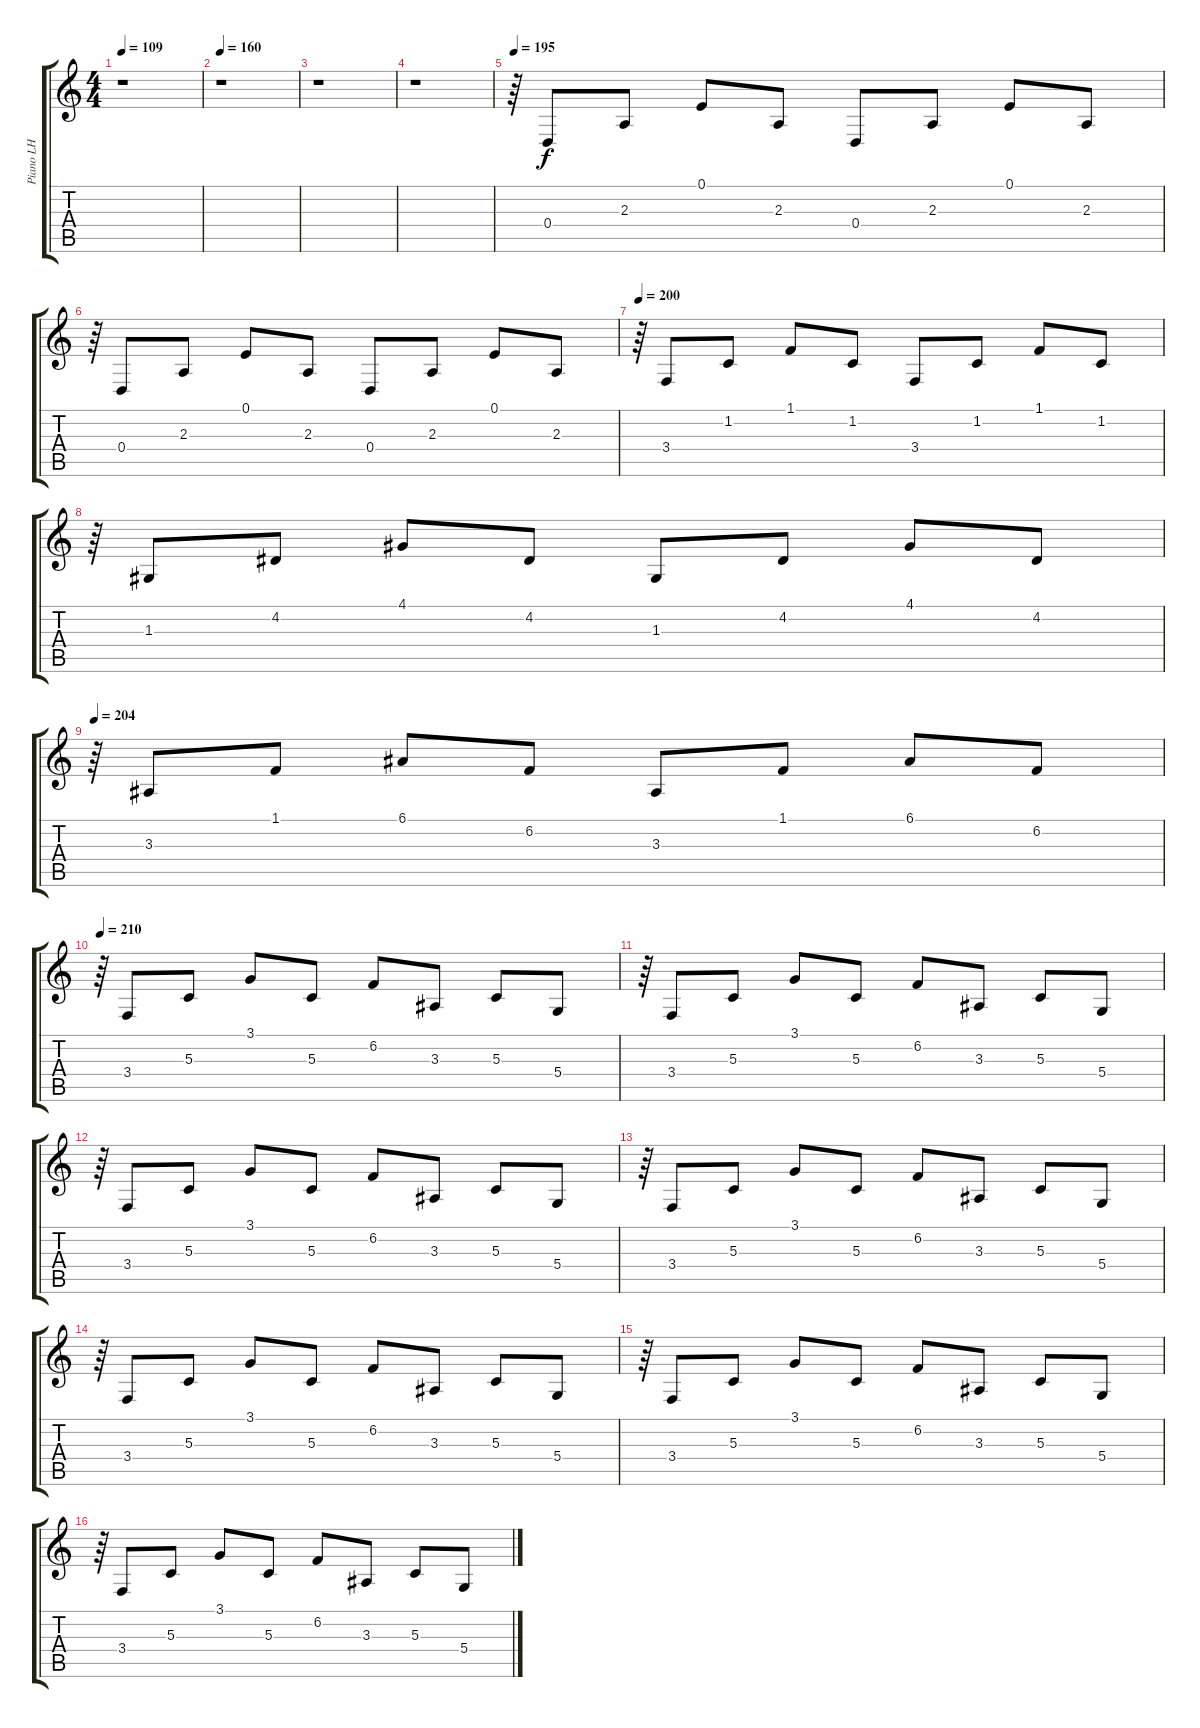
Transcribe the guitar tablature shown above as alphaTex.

\track ("Piano LH" "Piano LH") {instrument acousticgrandpiano}
\staff {score tabs}
\tuning (E4 B3 G3 D3 A2 E2) {hide}
\ts (4 4)
\tempo 109
\clef g2
\ks c
r.1{dy f} |
\tempo 160
r.1 |
r.1 |
r.1 |
\tempo 195
r.64 0.4.8{volume 9} 2.3.8 0.1.8 2.3.8 0.4.8 2.3.8 0.1.8 2.3.8 |
r.64 0.4.8 2.3.8 0.1.8 2.3.8 0.4.8 2.3.8 0.1.8 2.3.8 |
\tempo 200
r.64 3.4.8{volume 10} 1.2.8 1.1.8 1.2.8 3.4.8 1.2.8 1.1.8 1.2.8 |
r.64 1.3.8 4.2.8 4.1.8 4.2.8 1.3.8 4.2.8 4.1.8 4.2.8 |
\tempo 204
r.64 3.3.8{volume 11} 1.1.8 6.1.8 6.2.8 3.3.8 1.1.8 6.1.8 6.2.8 |
\tempo 210
r.64 3.4.8 5.3.8 3.1.8 5.3.8 6.2.8 3.3.8 5.3.8 5.4.8 |
r.64 3.4.8 5.3.8 3.1.8 5.3.8 6.2.8 3.3.8 5.3.8 5.4.8 |
r.64 3.4.8{volume 12} 5.3.8 3.1.8 5.3.8 6.2.8 3.3.8 5.3.8 5.4.8 |
r.64 3.4.8 5.3.8 3.1.8 5.3.8 6.2.8 3.3.8 5.3.8 5.4.8 |
r.64 3.4.8 5.3.8 3.1.8 5.3.8 6.2.8 3.3.8 5.3.8 5.4.8 |
r.64 3.4.8 5.3.8 3.1.8 5.3.8 6.2.8 3.3.8 5.3.8 5.4.8 |
r.64 3.4.8 5.3.8 3.1.8 5.3.8 6.2.8 3.3.8 5.3.8 5.4.8
